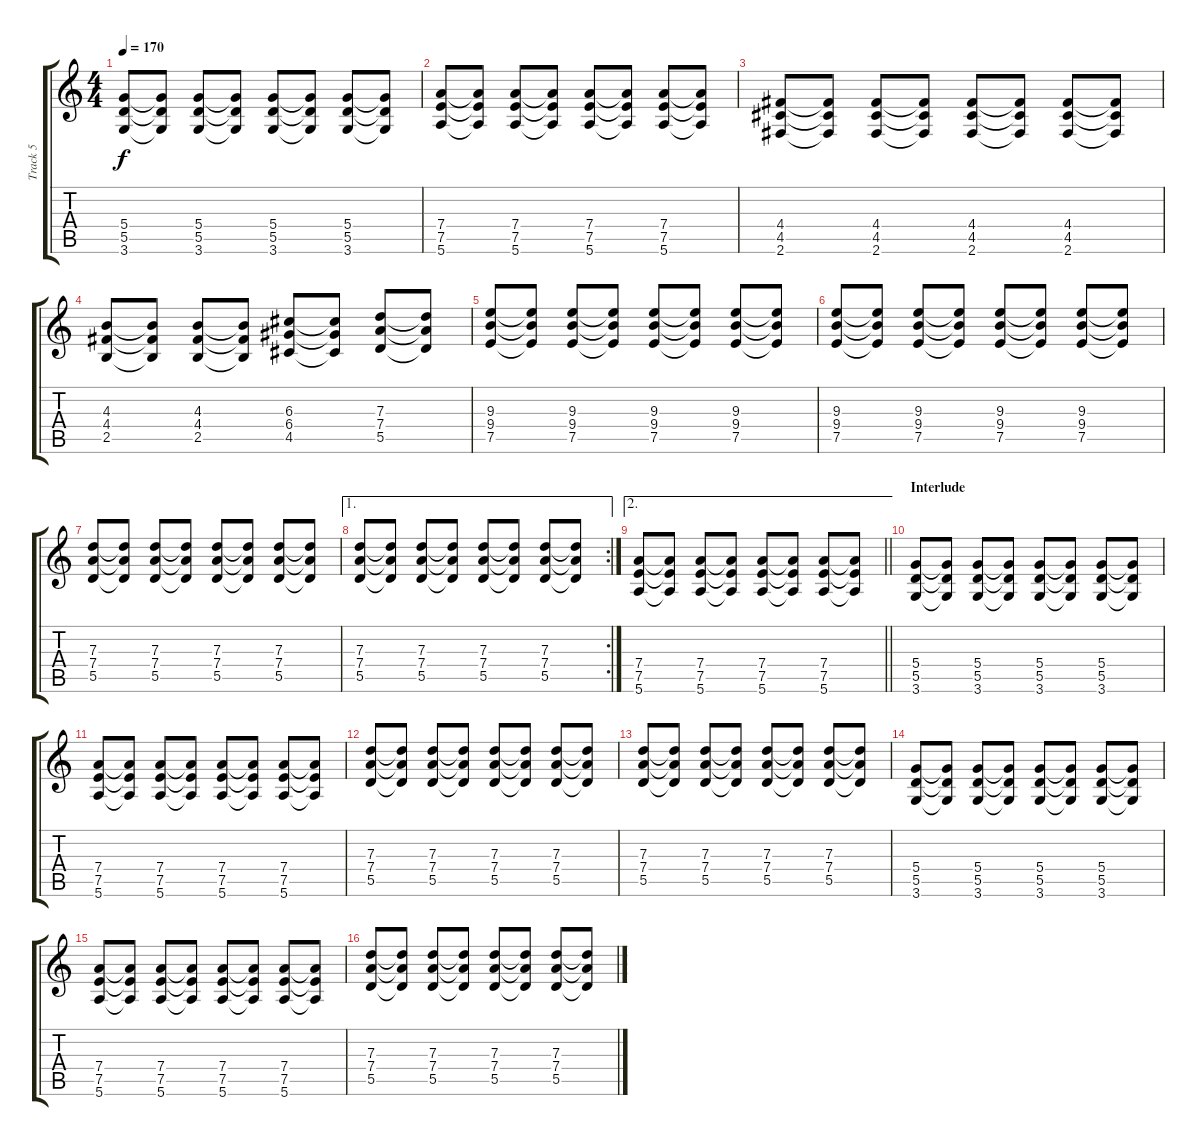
\track ("Track 5" "Track 5") {instrument distortionguitar}
\staff {score tabs}
\tuning (E4 B3 G3 D3 A2 E2) {hide}
\ts (4 4)
\tempo 170
\clef g2
\ks c
(5.4 5.5 3.6).8{dy f} (5.4{t} 5.5{t} 3.6{t}).8 (5.4 5.5 3.6).8 (5.4{t} 5.5{t} 3.6{t}).8 (5.4 5.5 3.6).8 (5.4{t} 5.5{t} 3.6{t}).8 (5.4 5.5 3.6).8 (5.4{t} 5.5{t} 3.6{t}).8 |
(7.4 7.5 5.6).8 (7.4{t} 7.5{t} 5.6{t}).8 (7.4 7.5 5.6).8 (7.4{t} 7.5{t} 5.6{t}).8 (7.4 7.5 5.6).8 (7.4{t} 7.5{t} 5.6{t}).8 (7.4 7.5 5.6).8 (7.4{t} 7.5{t} 5.6{t}).8 |
(4.4 4.5 2.6).8 (4.4{t} 4.5{t} 2.6{t}).8 (4.4 4.5 2.6).8 (4.4{t} 4.5{t} 2.6{t}).8 (4.4 4.5 2.6).8 (4.4{t} 4.5{t} 2.6{t}).8 (4.4 4.5 2.6).8 (4.4{t} 4.5{t} 2.6{t}).8 |
(4.3 4.4 2.5).8 (4.3{t} 4.4{t} 2.5{t}).8 (4.3 4.4 2.5).8 (4.3{t} 4.4{t} 2.5{t}).8 (6.3 6.4 4.5).8 (6.3{t} 6.4{t} 4.5{t}).8 (7.3 7.4 5.5).8 (7.3{t} 7.4{t} 5.5{t}).8 |
(9.3 9.4 7.5).8 (9.3{t} 9.4{t} 7.5{t}).8 (9.3 9.4 7.5).8 (9.3{t} 9.4{t} 7.5{t}).8 (9.3 9.4 7.5).8 (9.3{t} 9.4{t} 7.5{t}).8 (9.3 9.4 7.5).8 (9.3{t} 9.4{t} 7.5{t}).8 |
(9.3 9.4 7.5).8 (9.3{t} 9.4{t} 7.5{t}).8 (9.3 9.4 7.5).8 (9.3{t} 9.4{t} 7.5{t}).8 (9.3 9.4 7.5).8 (9.3{t} 9.4{t} 7.5{t}).8 (9.3 9.4 7.5).8 (9.3{t} 9.4{t} 7.5{t}).8 |
(7.3 7.4 5.5).8 (7.3{t} 7.4{t} 5.5{t}).8 (7.3 7.4 5.5).8 (7.3{t} 7.4{t} 5.5{t}).8 (7.3 7.4 5.5).8 (7.3{t} 7.4{t} 5.5{t}).8 (7.3 7.4 5.5).8 (7.3{t} 7.4{t} 5.5{t}).8 |
\ae 1
\rc 2
(7.3 7.4 5.5).8 (7.3{t} 7.4{t} 5.5{t}).8 (7.3 7.4 5.5).8 (7.3{t} 7.4{t} 5.5{t}).8 (7.3 7.4 5.5).8 (7.3{t} 7.4{t} 5.5{t}).8 (7.3 7.4 5.5).8 (7.3{t} 7.4{t} 5.5{t}).8 |
\ae 2
\barLineRight lightlight
(7.4 7.5 5.6).8 (7.4{t} 7.5{t} 5.6{t}).8 (7.4 7.5 5.6).8 (7.4{t} 7.5{t} 5.6{t}).8 (7.4 7.5 5.6).8 (7.4{t} 7.5{t} 5.6{t}).8 (7.4 7.5 5.6).8 (7.4{t} 7.5{t} 5.6{t}).8 |
\section ("" "Interlude")
(5.4 5.5 3.6).8 (5.4{t} 5.5{t} 3.6{t}).8 (5.4 5.5 3.6).8 (5.4{t} 5.5{t} 3.6{t}).8 (5.4 5.5 3.6).8 (5.4{t} 5.5{t} 3.6{t}).8 (5.4 5.5 3.6).8 (5.4{t} 5.5{t} 3.6{t}).8 |
(7.4 7.5 5.6).8 (7.4{t} 7.5{t} 5.6{t}).8 (7.4 7.5 5.6).8 (7.4{t} 7.5{t} 5.6{t}).8 (7.4 7.5 5.6).8 (7.4{t} 7.5{t} 5.6{t}).8 (7.4 7.5 5.6).8 (7.4{t} 7.5{t} 5.6{t}).8 |
(7.3 7.4 5.5).8 (7.3{t} 7.4{t} 5.5{t}).8 (7.3 7.4 5.5).8 (7.3{t} 7.4{t} 5.5{t}).8 (7.3 7.4 5.5).8 (7.3{t} 7.4{t} 5.5{t}).8 (7.3 7.4 5.5).8 (7.3{t} 7.4{t} 5.5{t}).8 |
(7.3 7.4 5.5).8 (7.3{t} 7.4{t} 5.5{t}).8 (7.3 7.4 5.5).8 (7.3{t} 7.4{t} 5.5{t}).8 (7.3 7.4 5.5).8 (7.3{t} 7.4{t} 5.5{t}).8 (7.3 7.4 5.5).8 (7.3{t} 7.4{t} 5.5{t}).8 |
(5.4 5.5 3.6).8 (5.4{t} 5.5{t} 3.6{t}).8 (5.4 5.5 3.6).8 (5.4{t} 5.5{t} 3.6{t}).8 (5.4 5.5 3.6).8 (5.4{t} 5.5{t} 3.6{t}).8 (5.4 5.5 3.6).8 (5.4{t} 5.5{t} 3.6{t}).8 |
(7.4 7.5 5.6).8 (7.4{t} 7.5{t} 5.6{t}).8 (7.4 7.5 5.6).8 (7.4{t} 7.5{t} 5.6{t}).8 (7.4 7.5 5.6).8 (7.4{t} 7.5{t} 5.6{t}).8 (7.4 7.5 5.6).8 (7.4{t} 7.5{t} 5.6{t}).8 |
(7.3 7.4 5.5).8 (7.3{t} 7.4{t} 5.5{t}).8 (7.3 7.4 5.5).8 (7.3{t} 7.4{t} 5.5{t}).8 (7.3 7.4 5.5).8 (7.3{t} 7.4{t} 5.5{t}).8 (7.3 7.4 5.5).8 (7.3{t} 7.4{t} 5.5{t}).8
